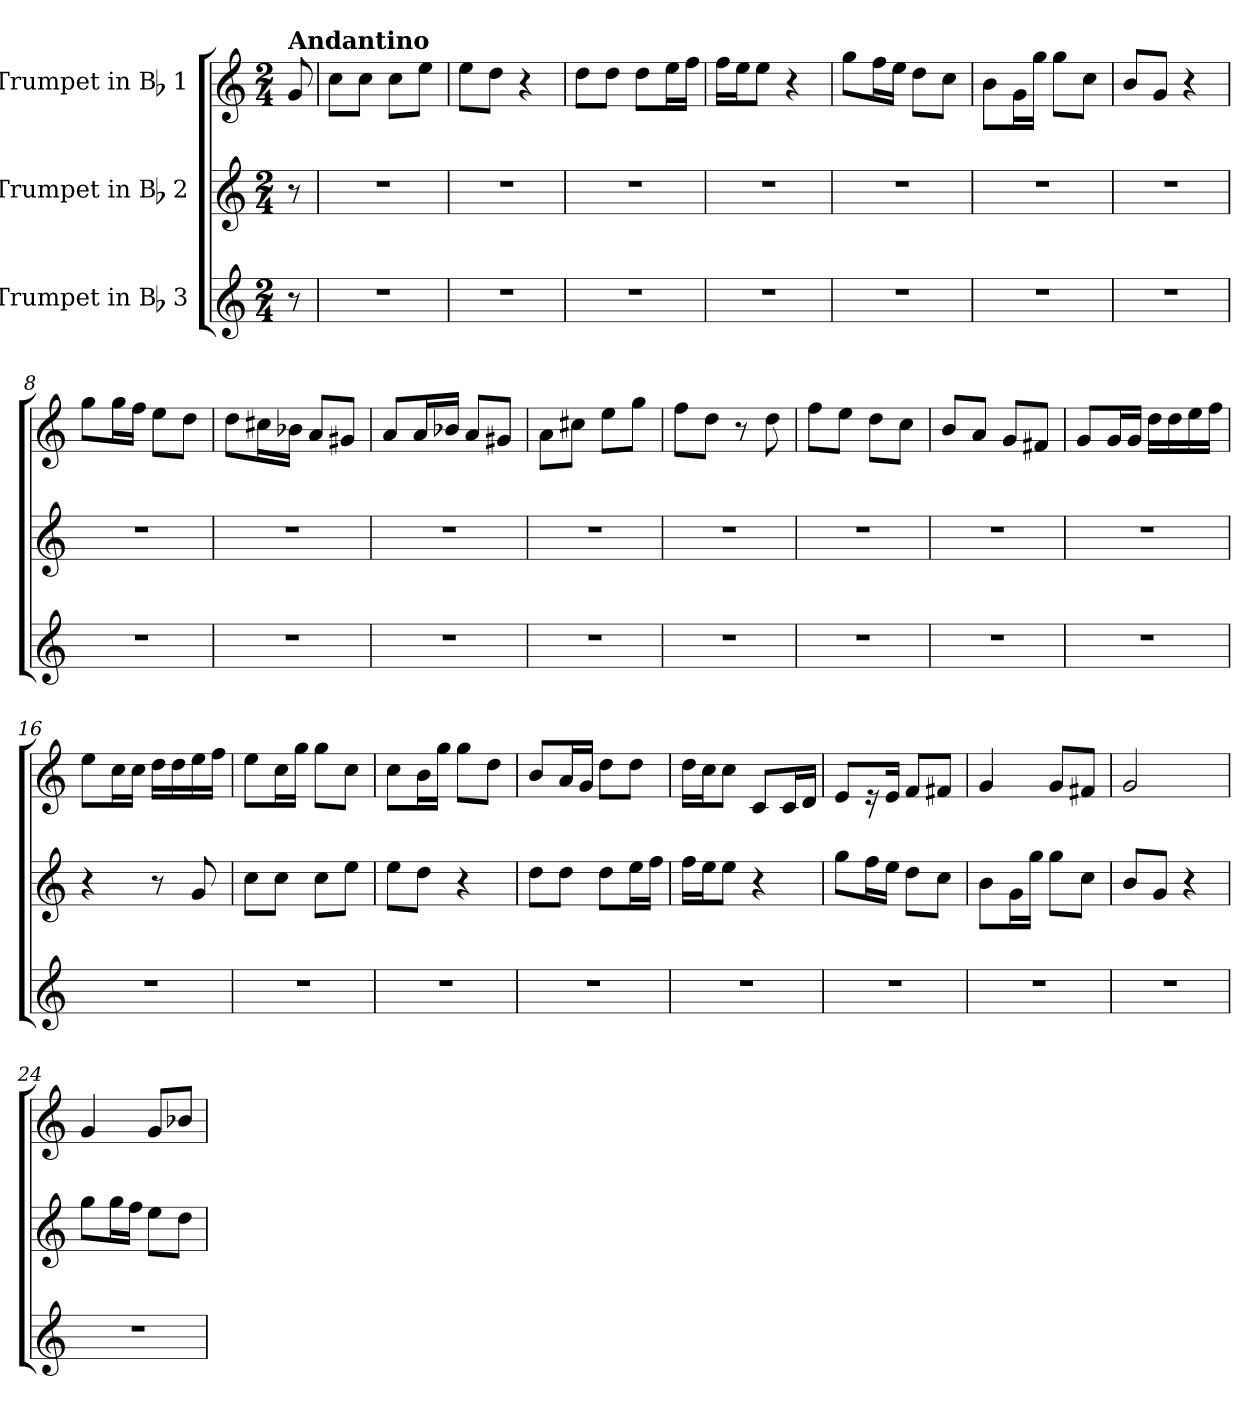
**kern	**kern	**kern
*part3	*part2	*part1
*staff3	*staff2	*staff1
*I"Trumpet in Bb 3	*I"Trumpet in Bb 2	*I"Trumpet in Bb 1
*clefG2	*clefG2	*clefG2
*ITrd1c2	*ITrd1c2	*ITrd1c2
*k[b-e-]	*k[b-e-]	*k[b-e-]
*B-:	*B-:	*B-:
*M2/4	*M2/4	*M2/4
*MM80	*MM80	*MM80
=	=	=
!	!	!LO:TX:a:B:t=Andantino
8r	8r	8f/
=1	=1	=1
2r	2r	8b-\L
.	.	8b-\J
.	.	8b-\L
.	.	8dd\J
=2	=2	=2
2r	2r	8dd\L
.	.	8cc\J
.	.	4r
=3	=3	=3
2r	2r	8cc\L
.	.	8cc\J
.	.	8cc\L
.	.	16dd\L
.	.	16ee-\JJ
=4	=4	=4
2r	2r	16ee-\LL
.	.	16dd\J
.	.	8dd\J
.	.	4r
=5	=5	=5
2r	2r	8ff\L
.	.	16ee-\L
.	.	16dd\JJ
.	.	8cc\L
.	.	8b-\J
=6	=6	=6
2r	2r	8a\L
.	.	16f\L
.	.	16ff\JJ
.	.	8ff\L
.	.	8b-\J
=7	=7	=7
2r	2r	8a/L
.	.	8f/J
.	.	4r
!!LO:LB:g=z
=8	=8	=8
2r	2r	8ff\L
.	.	16ff\L
.	.	16ee-\JJ
.	.	8dd\L
.	.	8cc\J
=9	=9	=9
2r	2r	8cc\L
.	.	16bn\L
.	.	16a-X\JJ
.	.	8g/L
.	.	8f#X/J
=10	=10	=10
2r	2r	8g/L
.	.	16g/L
.	.	16a-X/JJ
.	.	8g/L
.	.	8f#X/J
=11	=11	=11
2r	2r	8g\L
.	.	8bn\J
.	.	8dd\L
.	.	8ff\J
=12	=12	=12
2r	2r	8ee-\L
.	.	8cc\J
.	.	8r
.	.	8cc\
=13	=13	=13
2r	2r	8ee-\L
.	.	8dd\J
.	.	8cc\L
.	.	8b-\J
=14	=14	=14
2r	2r	8a/L
.	.	8g/J
.	.	8f/L
.	.	8en/J
!!LO:LB:g=z
=15	=15	=15
2r	2r	8f/L
.	.	16f/L
.	.	16f/JJ
.	.	16cc\LL
.	.	16cc\
.	.	16dd\
.	.	16ee-\JJ
=16	=16	=16
2r	4r	8dd\L
.	.	16b-\L
.	.	16b-\JJ
.	8r	16cc\LL
.	.	16cc\
.	8f/	16dd\
.	.	16ee-\JJ
=17	=17	=17
2r	8b-\L	8dd\L
.	8b-\J	16b-\L
.	.	16ff\JJ
.	8b-\L	8ff\L
.	8dd\J	8b-\J
=18	=18	=18
2r	8dd\L	8b-\L
.	8cc\J	16a\L
.	.	16ff\JJ
.	4r	8ff\L
.	.	8cc\J
=19	=19	=19
2r	8cc\L	8a/L
.	8cc\J	16g/L
.	.	16f/JJ
.	8cc\L	8cc\L
.	16dd\L	8cc\J
.	16ee-\JJ	.
=20	=20	=20
2r	16ee-\LL	16cc\LL
.	16dd\J	16b-\J
.	8dd\J	8b-\J
.	4r	8B-/L
.	.	16B-/L
.	.	16c/JJ
=21	=21	=21
2r	8ff\L	8d/L
.	16ee-\L	16r
.	16dd\JJ	16d/Jk
.	8cc\L	8e-/L
.	8b-\J	8en/J
!!LO:LB:g=z
=22	=22	=22
2r	8a\L	4f/
.	16f\L	.
.	16ff\JJ	.
.	8ff\L	8f/L
.	8b-\J	8en/J
=23	=23	=23
2r	8a/L	2f/
.	8f/J	.
.	4r	.
=24	=24	=24
2r	8ff\L	4f/
.	16ff\L	.
.	16ee-\JJ	.
.	8dd\L	8f/L
.	8cc\J	8a-X/J
=	=	=
*-	*-	*-
